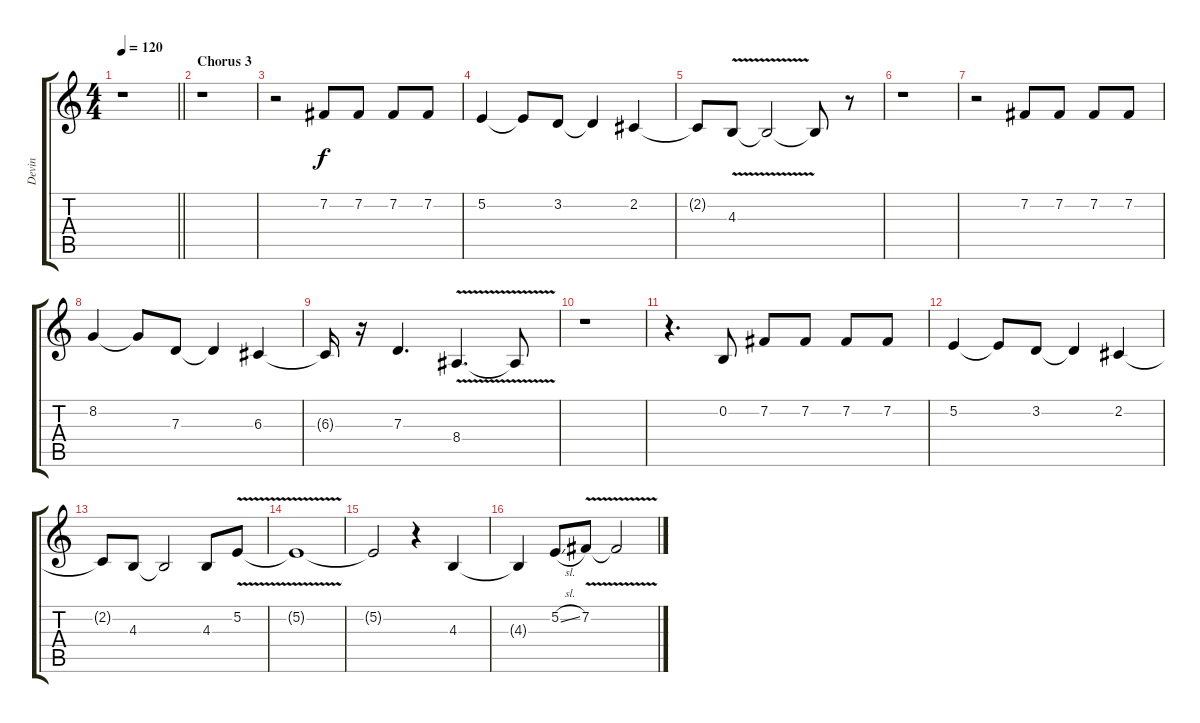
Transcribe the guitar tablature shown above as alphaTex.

\track ("Devin" "Devin") {instrument trombone}
\staff {score tabs}
\tuning (E4 B3 G3 D3 A2 E2) {hide}
\ts (4 4)
\tempo 120
\clef g2
\barLineRight lightlight
\ks c
r.1{dy f} |
\section ("" "Chorus 3")
r.1 |
r.2 7.2.8{volume 16} 7.2.8 7.2.8 7.2.8 |
5.2.4 5.2{t}.8 3.2.8 3.2{t}.4 2.2.4 |
2.2{t}.8 4.3{v}.8 4.3{t}.2 4.3{t}.8 r.8 |
r.1 |
r.2 7.2.8 7.2.8 7.2.8 7.2.8 |
8.2.4 8.2{t}.8 7.3.8 7.3{t}.4 6.3.4 |
6.3{t}.16 r.16 7.3.4{d} 8.4{v}.4{d} 8.4{t}.8 |
r.1 |
r.4{d} 0.2.8 7.2.8 7.2.8 7.2.8 7.2.8 |
5.2.4 5.2{t}.8 3.2.8 3.2{t}.4 2.2.4 |
2.2{t}.8 4.3.8 4.3{t}.2 4.3.8 5.2{v}.8 |
5.2{t}.1 |
5.2{t}.2 r.4 4.3.4 |
4.3{t}.4 5.2{sl}.8 7.2{v}.8 7.2{t}.2
